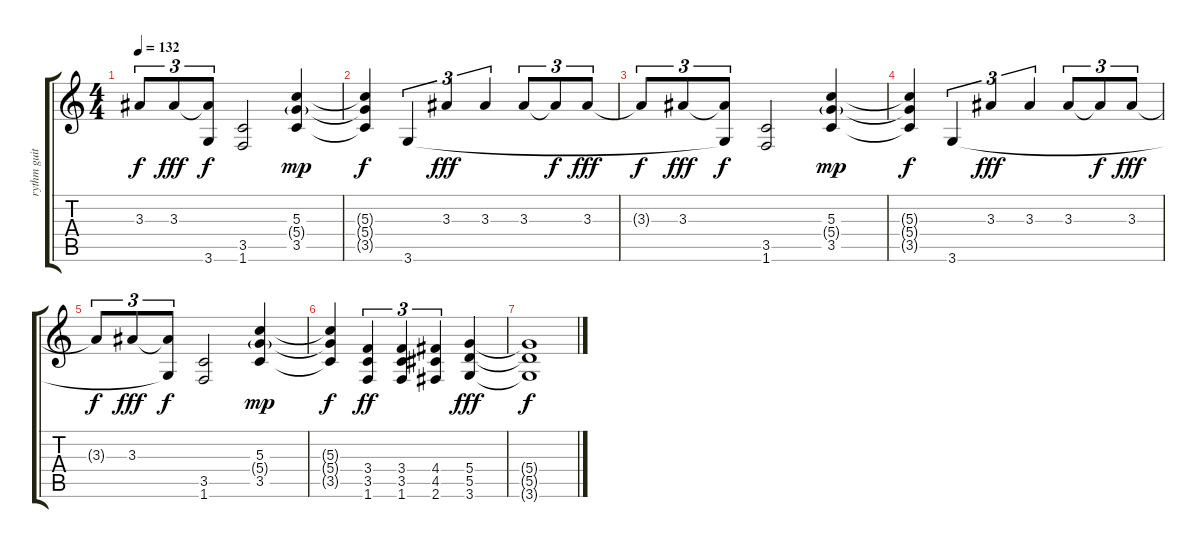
\track ("rythm guitar" "rythm guit") {instrument electricguitarclean}
\staff {score tabs}
\tuning (E4 B3 G3 D3 A2 E2) {hide}
\ts (4 4)
\tempo 132
\clef g2
\ks c
3.3{t}.8{tu (3 2) dy f} 3.3.8{tu (3 2) dy fff} (3.3{t} 3.6{t}).8{tu (3 2) dy f} (3.5 1.6).2 (5.3 5.4{g} 3.5).4{dy mp} |
(5.3{t} 5.4{t} 3.5{t}).4{dy f} 3.6.4{tu (3 2)} 3.3.4{tu (3 2) dy fff} 3.3.4{tu (3 2)} 3.3.8{tu (3 2)} 3.3{t}.8{tu (3 2) dy f} 3.3.8{tu (3 2) dy fff} |
3.3{t}.8{tu (3 2) dy f} 3.3.8{tu (3 2) dy fff} (3.3{t} 3.6{t}).8{tu (3 2) dy f} (3.5 1.6).2 (5.3 5.4{g} 3.5).4{dy mp} |
(5.3{t} 5.4{t} 3.5{t}).4{dy f} 3.6.4{tu (3 2)} 3.3.4{tu (3 2) dy fff} 3.3.4{tu (3 2)} 3.3.8{tu (3 2)} 3.3{t}.8{tu (3 2) dy f} 3.3.8{tu (3 2) dy fff} |
3.3{t}.8{tu (3 2) dy f} 3.3.8{tu (3 2) dy fff} (3.3{t} 3.6{t}).8{tu (3 2) dy f} (3.5 1.6).2 (5.3 5.4{g} 3.5).4{dy mp} |
(5.3{t} 5.4{t} 3.5{t}).4{dy f} (3.4 3.5 1.6).4{tu (3 2) dy ff} (3.4 3.5 1.6).4{tu (3 2)} (4.4 4.5 2.6).4{tu (3 2)} (5.4 5.5 3.6).4{dy fff} |
(5.4{t} 5.5{t} 3.6{t}).1{dy f}
